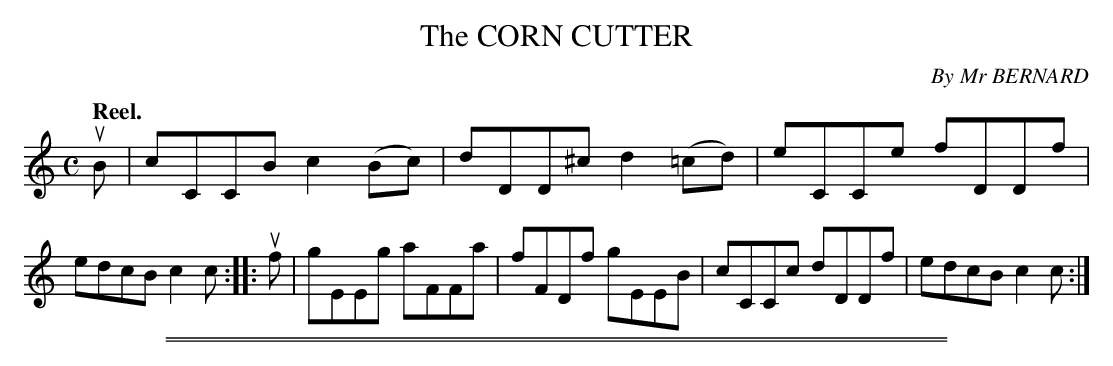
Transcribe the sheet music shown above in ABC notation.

X:1
T: The CORN CUTTER
C: By Mr BERNARD
Q: "Reel."
M: C
L: 1/8
K: C
uB |\
cCCB c2(Bc) | dDD^c d2(=cd) |\
eCCe fDDf | edcB c2c ::\
uf |\
gEEg aFFa | fFDf gEEB |\
cCCc dDDf | edcB c2c :|
